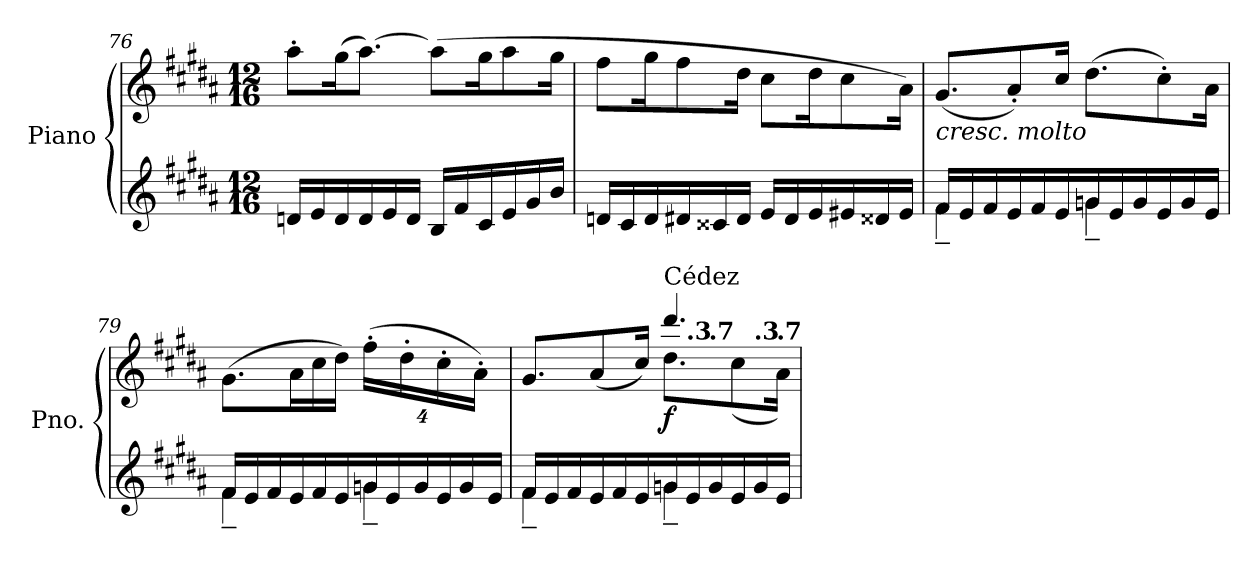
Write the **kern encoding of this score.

**kern	**kern	**dynam
*part1	*part1	*part1
*staff2	*staff1	*staff1/2
*I"Piano	*	*
*I'Pno.	*	*
!!LO:LB:g=z
*clefG2	*clefG2	*
*k[f#c#g#d#a#]	*k[f#c#g#d#a#]	*
*M12/16	*M12/16	*
=76	=76	=76
16dn/LL	8aa#'\L	.
16e/	.	.
16d/	(>16gg#\K	.
16d/	[8.aa#\J)	.
16e/	.	.
16d/JJ	.	.
16B/LL	(>8aa#\L]	.
16f#/	.	.
16c#/	16gg#\K	.
16e/	8aa#\	.
16g#/	.	.
16b/JJ	16gg#\Jk	.
=77	=77	=77
16dn/LL	8ff#\L	.
16c#/	.	.
16d/	16gg#\K	.
16d#X/	8ff#\	.
16c##X/	.	.
16d#/JJ	16dd#\Jk	.
16e/LL	8cc#\L	.
16d#/	.	.
16e/	16dd#\K	.
16e#X/	8cc#\	.
16d##X/	.	.
16e#/JJ	16a#\Jk)	.
=78	=78	=78
*^	*	*
!	!	!LO:TX:b:i:t=cresc. molto	!
16f#/LL	4f#~\	(<8.g#/L	.
16e/	.	.	.
16f#/	.	.	.
16e/	.	8a#'/)	.
16f#/	8ryy	.	.
16e/	.	16cc#/Jk	.
16gn/	4g~\	(>8.dd#\L	.
16e/	.	.	.
16g/	.	.	.
16e/	.	8cc#'\)	.
16g/	8ryy	.	.
16e/JJ	.	16a#\Jk	.
!!LO:LB:g=z
=79	=79	=79	=79
16f#/LL	4f#~\	(>8.g#\L	.
16e/	.	.	.
16f#/	.	.	.
16e/	.	16a#\L	.
16f#/	8ryy	16cc#\	.
16e/	.	16dd#\JJ)	.
*	*	*Xbrackettup	*
16gn/	4g~\	(>32%3ff#'\LL	.
16e/	.	.	.
.	.	32%3dd#'\	.
16g/	.	.	.
16e/	.	32%3cc#'\	.
16g/	8ryy	.	.
.	.	32%3a#'\JJ)	.
16e/JJ	.	.	.
=80	=80	=80	=80
*	*	*^	*
*	*	*	*^	*
*	*	*	*	*^	*
*	*	*	*	*	*^	*
16f#/LL	4f#~\	8.g#/L	4.ryy	4..ryy	2ryy	2ryy	.
16e/	.	.	.	.	.	.	.
16f#/	.	.	.	.	.	.	.
16e/	.	(<8a#/	.	.	.	.	.
16f#/	8ryy	.	.	.	.	.	.
16e/	.	16cc#/Jk)	.	.	.	.	.
*	*	*MM120	*	*	*	*	*
!	!	!LO:TX:a:t=Cédez	!	!	!	!	!
!	!	!	!	!	!	!	!LO:DY:b
16gn/	4g~\	4.ddd#/	8.dd#\L	.	.	.	f
*	*	*MM113	*	*	*	*	*
!	!	!	!	!LO:TX:a:B:t=.3	!	!	!
16e/	.	.	.	4ryy	.	.	.
*	*	*MM106	*	*	*	*	*
!	!	!	!	!	!LO:TX:a:B:t=.7	!	!
16g/	.	.	.	.	4ryy	8ryy	.
*	*	*MM100	*	*	*	*	*
16e/	.	.	(<8cc#\	.	.	.	.
*	*	*MM93	*	*	*	*	*
!	!	!	!	!	!	!LO:TX:a:B:t=.3	!
16g/	8ryy	.	.	.	.	8ryy	.
*	*	*MM86	*	*	*	*	*
!	!	!	!LO:TX:a:B:t=.7	!	!	!	!
16e/JJ	.	.	16a#\Jk)	16ryy	.	.	.
*v	*v	*	*	*	*	*	*
!	!	!	!	!	!LO:TX:a:t=<sym>caesura</sym>	!
*	*v	*v	*v	*v	*v	*
=	=	=
*-	*-	*-
